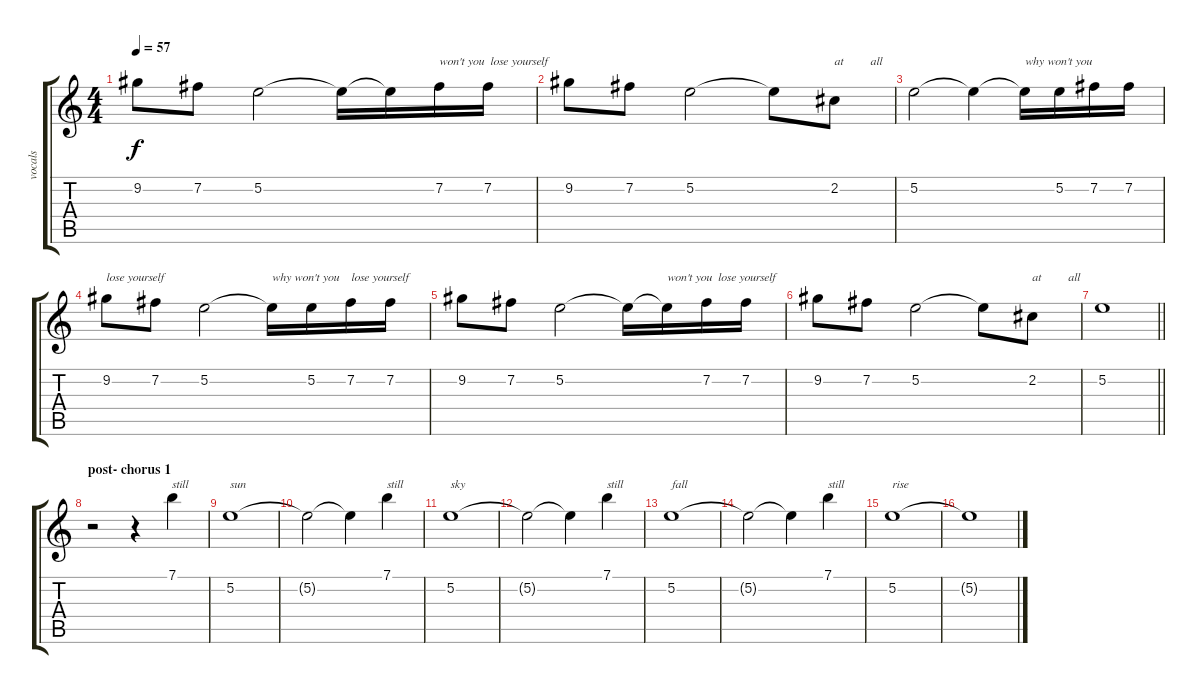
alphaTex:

\track ("vocals" "vocals") {instrument electricguitarjazz}
\staff {score tabs}
\tuning (E4 B3 G3 D3 A2 E2) {hide}
\ts (4 4)
\tempo 57
\clef g2
\ks c
9.2.8{dy f} 7.2.8 5.2.2 5.2{t}.16 5.2{t}.16 7.2.16{txt "won't you  lose yourself"} 7.2.16 |
9.2.8 7.2.8 5.2.2 5.2{t}.8 2.2.8{txt "at         all"} |
5.2.2 5.2{t}.4 5.2{t}.16{txt "why won't you"} 5.2.16 7.2.16 7.2.16 |
9.2.8{txt "lose yourself"} 7.2.8 5.2.2 5.2{t}.16{txt "why won't you    lose yourself"} 5.2.16 7.2.16 7.2.16 |
9.2.8 7.2.8 5.2.2 5.2{t}.16 5.2{t}.16{txt "won't you  lose yourself"} 7.2.16 7.2.16 |
9.2.8 7.2.8 5.2.2 5.2{t}.8 2.2.8{txt "at         all"} |
\barLineRight lightlight
5.2.1 |
\section ("" "post- chorus 1")
r.2 r.4 7.1.4{txt "still"} |
5.2.1{txt "sun"} |
5.2{t}.2 5.2{t}.4 7.1.4{txt "still"} |
5.2.1{txt "sky"} |
5.2{t}.2 5.2{t}.4 7.1.4{txt "still"} |
5.2.1{txt "fall"} |
5.2{t}.2 5.2{t}.4 7.1.4{txt "still"} |
5.2.1{txt "rise"} |
5.2{t}.1
